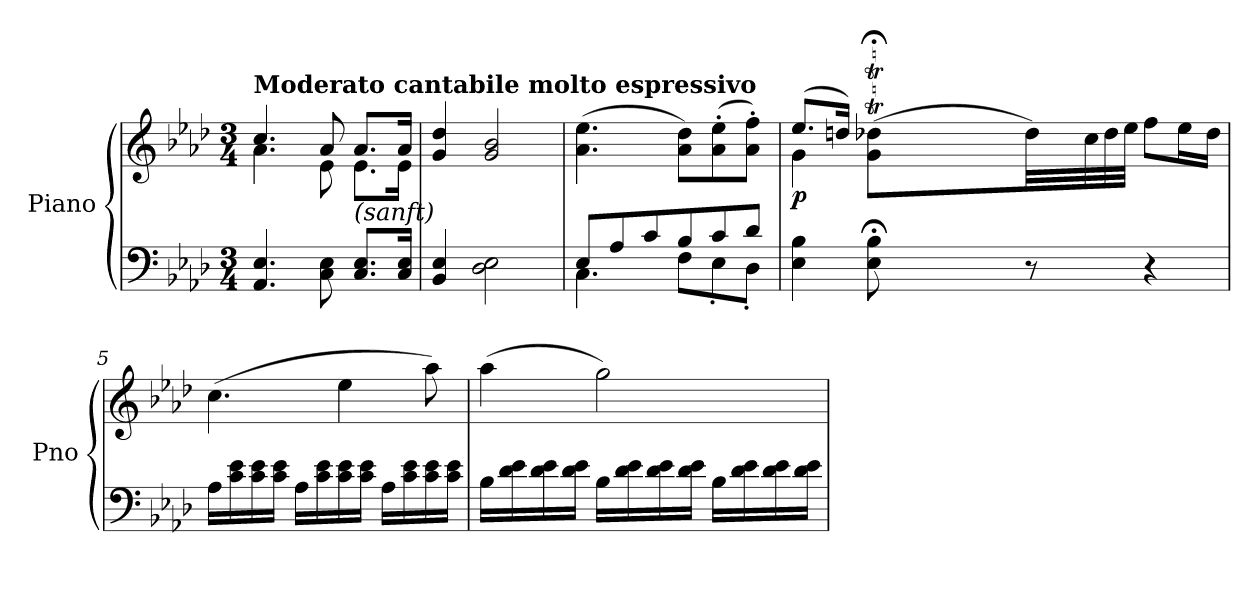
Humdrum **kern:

**kern	**kern	**dynam
*part1	*part1	*part1
*staff2	*staff1	*staff1/2
*I"Piano	*	*
*I'Pno	*	*
*clefF4	*clefG2	*
*k[b-e-a-d-]	*k[b-e-a-d-]	*
*M3/4	*M3/4	*
=1	=1	=1
*	*^	*
!	!LO:TX:a:B:t=Moderato cantabile molto espressivo	!	!
!	!	!	!LO:DY:b
4.AA-/ 4.E-/	4.cc/	4.a-\	other-dynamics
8C\ 8E-\	8a-/	8e-\	.
!LO:TX:a:i:t=(sanft)	!	!	!
8.C/ 8.E-/L	8.a-/L	8.e-\L	.
16C/ 16E-/Jk	16a-/Jk	16e-\Jk	.
*	*v	*v	*
=2	=2	=2
4BB-/ 4E-/	4g/ 4dd-/	.
2D-\ 2E-\	2g/ 2b-/	.
=3	=3	=3
*^	*	*
8E-/L	4.C\	(>4.a-\ 4.ee-\	.
8A-/	.	.	.
8c/	.	.	.
8B-/	8F\L	8a-\ 8dd-\L)	.
8c/	8E-'\	(>8a-\' 8ee-\'	.
8d-/J	8D-'\J	8a-\' 8ff\'J)	.
=4	=4	=4	=4
*	*	*^	*
*	*	*	*^	*
!	!	!	!	!	!LO:DY:b
*v	*v	*	*	*	*
4E-\ 4B-\	(>8.ee-/L	4g\	4.ryy	p
.	16ddn/Jk)	.	.	.
8E-\; 8B-\;	(>8g\;<T 8dd-X\;<TL	64ryy	.	.
.	.	64ee-LLLLyy	.	.
.	.	64dd-yy	.	.
.	.	64ee-yy	.	.
.	.	64dd-yy	.	.
.	.	64ee-yy	.	.
.	.	64dd-yy	.	.
.	.	64ee-JJJJyy	.	.
*	*	*	*Xtuplet	*
8r	32dd-\LL)	4.ryy	96ryy	.
.	.	.	96ee-LLLLyy	.
.	.	.	96dd-JJJJyy	.
.	32cc\	.	4ryy	.
.	32dd-\	.	.	.
.	32ee-\JJJ	.	.	.
4r	8ff\L	.	.	.
.	16ee-\L	.	.	.
.	.	.	16.ryy	.
.	16dd-\JJ	.	.	.
*	*v	*v	*v	*
!!LO:LB:g=z
=5	=5	=5
16A-\LL	(>4.cc\	.
16c\ 16e-\	.	.
16c\ 16e-\	.	.
16c\ 16e-\JJ	.	.
16A-\LL	.	.
16c\ 16e-\	.	.
16c\ 16e-\	4ee-\	.
16c\ 16e-\JJ	.	.
16A-\LL	.	.
16c\ 16e-\	.	.
16c\ 16e-\	8aa-\)	.
16c\ 16e-\JJ	.	.
!!LO:LB:g=z
=6	=6	=6
16B-\LL	(>4aa-\	.
16d-\ 16e-\	.	.
16d-\ 16e-\	.	.
16d-\ 16e-\JJ	.	.
16B-\LL	2gg\)	.
16d-\ 16e-\	.	.
16d-\ 16e-\	.	.
16d-\ 16e-\JJ	.	.
16B-\LL	.	.
16d-\ 16e-\	.	.
16d-\ 16e-\	.	.
16d-\ 16e-\JJ	.	.
=	=	=
*-	*-	*-
